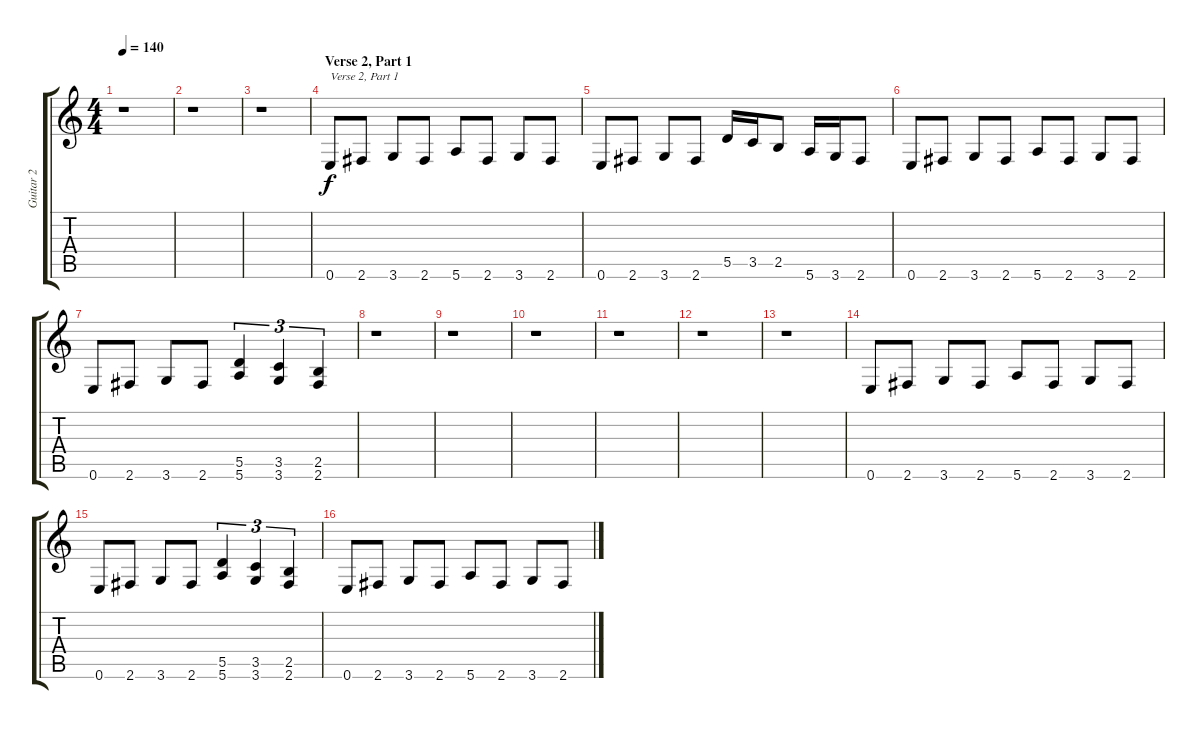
\track ("Guitar 2" "Guitar 2") {instrument distortionguitar}
\staff {score tabs}
\tuning (E4 B3 G3 D3 A2 E2) {hide}
\ts (4 4)
\tempo 140
\clef g2
\ks c
r.1{dy f} |
r.1 |
r.1 |
\section ("" "Verse 2, Part 1")
0.6.8{txt "Verse 2, Part 1"} 2.6.8 3.6.8 2.6.8 5.6.8 2.6.8 3.6.8 2.6.8 |
0.6.8 2.6.8 3.6.8 2.6.8 5.5.16 3.5.16 2.5.8 5.6.16 3.6.16 2.6.8 |
0.6.8 2.6.8 3.6.8 2.6.8 5.6.8 2.6.8 3.6.8 2.6.8 |
0.6.8 2.6.8 3.6.8 2.6.8 (5.5 5.6).4{tu (3 2)} (3.5 3.6).4{tu (3 2)} (2.5 2.6).4{tu (3 2)} |
r.1 |
r.1 |
r.1 |
r.1 |
r.1 |
r.1 |
0.6.8 2.6.8 3.6.8 2.6.8 5.6.8 2.6.8 3.6.8 2.6.8 |
0.6.8 2.6.8 3.6.8 2.6.8 (5.5 5.6).4{tu (3 2)} (3.5 3.6).4{tu (3 2)} (2.5 2.6).4{tu (3 2)} |
0.6.8 2.6.8 3.6.8 2.6.8 5.6.8 2.6.8 3.6.8 2.6.8
